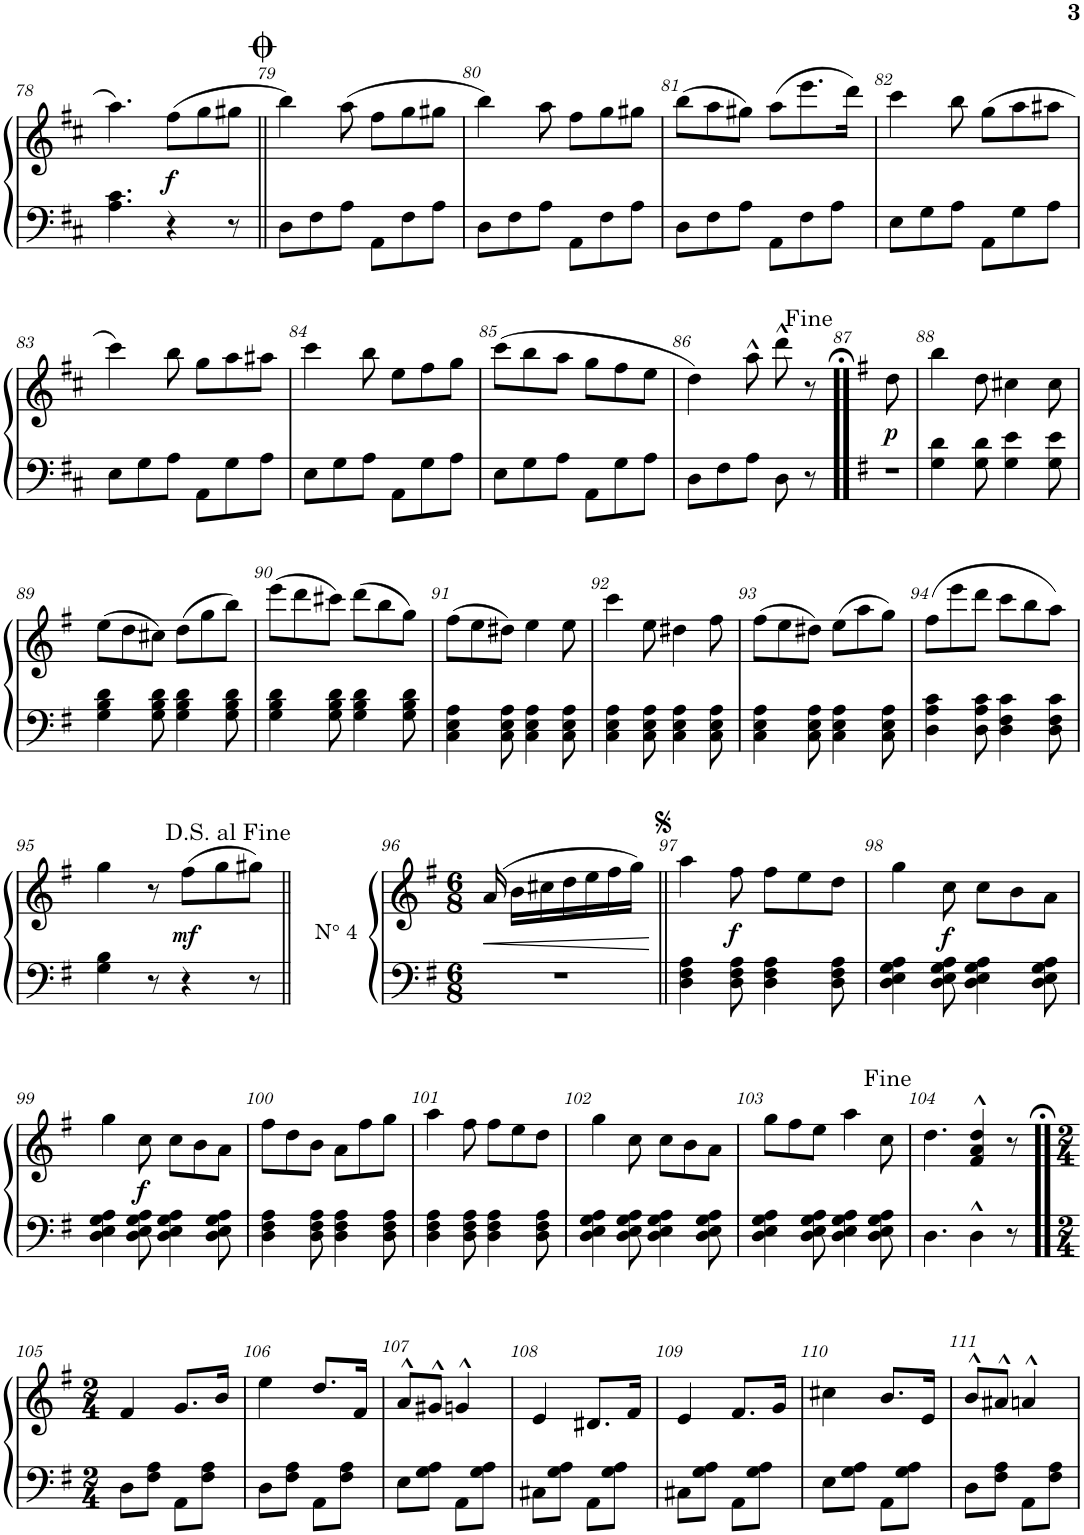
**kern	**kern	**dynam
*part1	*part1	*part1
*staff2	*staff1	*staff1/2
*I"Piano à queue	*	*
*I'Pia.	*	*
!!LO:PB:g=z
*clefF4	*clefG2	*
*k[f#c#]	*k[f#c#]	*
*M6/8	*M6/8	*
=78	=78	=78
4.A\ 4.c#\	4.aa\	.
!	!	!LO:DY:b
4r	(8ff#\L	f
.	8gg\	.
8r	8gg#X\J	.
=79||	=79||	=79||
8D\L	4bb\)	.
8F#\	.	.
8A\J	(8aa\	.
8AA\L	8ff#\L	.
8F#\	8gg\	.
8A\J	8gg#X\J	.
=80	=80	=80
8D\L	4bb\)	.
8F#\	.	.
8A\J	8aa\	.
8AA\L	8ff#\L	.
8F#\	8gg\	.
8A\J	8gg#X\J	.
=81	=81	=81
8D\L	(8bb\L	.
8F#\	8aa\	.
8A\J	8gg#X\J)	.
8AA\L	(8aa\L	.
8F#\	8.eee\	.
8A\J	.	.
.	16ddd\Jk)	.
=82	=82	=82
8E\L	4ccc#\	.
8G\	.	.
8A\J	8bb\	.
8AA\L	(8gg\L	.
8G\	8aa\	.
8A\J	8aa#X\J	.
!!LO:LB:g=z
=83	=83	=83
8E\L	4ccc#\)	.
8G\	.	.
8A\J	8bb\	.
8AA\L	8gg\L	.
8G\	8aa\	.
8A\J	8aa#X\J	.
=84	=84	=84
8E\L	4ccc#\	.
8G\	.	.
8A\J	8bb\	.
8AA\L	8ee\L	.
8G\	8ff#\	.
8A\J	8gg\J	.
=85	=85	=85
8E\L	(8ccc#\L	.
8G\	8bb\	.
8A\J	8aa\J	.
8AA\L	8gg\L	.
8G\	8ff#\	.
8A\J	8ee\J	.
=86	=86	=86
8D\L	4dd\)	.
8F#\	.	.
8A\J	8aa^^\	.
8D\	8ddd^^\	.
8r	8r	.
=87!!	=87!!	=87!!
*k[f#]	*k[f#]	*
!	!	!LO:DY:b
2.r	8dd\	p
.	2ryy	.
.	8ryy	.
=88	=88	=88
4G\ 4d\	4bb\	.
8G\ 8d\	8dd\	.
4G\ 4e\	4cc#X\	.
8G\ 8e\	8cc#\	.
!!LO:LB:g=z
=89	=89	=89
4G\ 4B\ 4d\	(8ee\L	.
.	8dd\	.
8G\ 8B\ 8d\	8cc#X\J)	.
4G\ 4B\ 4d\	(8dd\L	.
.	8gg\	.
8G\ 8B\ 8d\	8bb\J)	.
=90	=90	=90
4G\ 4B\ 4d\	(8eee\L	.
.	8ddd\	.
8G\ 8B\ 8d\	8ccc#X\J)	.
4G\ 4B\ 4d\	(8ddd\L	.
.	8bb\	.
8G\ 8B\ 8d\	8gg\J)	.
=91	=91	=91
4C\ 4E\ 4A\	(8ff#\L	.
.	8ee\	.
8C\ 8E\ 8A\	8dd#X\J)	.
4C\ 4E\ 4A\	4ee\	.
8C\ 8E\ 8A\	8ee\	.
=92	=92	=92
4C\ 4E\ 4A\	4ccc\	.
8C\ 8E\ 8A\	8ee\	.
4C\ 4E\ 4A\	4dd#X\	.
8C\ 8E\ 8A\	8ff#\	.
=93	=93	=93
4C\ 4E\ 4A\	(8ff#\L	.
.	8ee\	.
8C\ 8E\ 8A\	8dd#X\J)	.
4C\ 4E\ 4A\	(8ee\L	.
.	8aa\	.
8C\ 8E\ 8A\	8gg\J)	.
=94	=94	=94
4D\ 4A\ 4c\	(8ff#\L	.
.	8eee\	.
8D\ 8A\ 8c\	8ddd\J	.
4D\ 4F#\ 4c\	8ccc\L	.
.	8bb\	.
8D\ 8F#\ 8c\	8aa\J)	.
!!LO:LB:g=z
=95	=95	=95
4G\ 4B\	4gg\	.
8r	8r	.
!	!	!LO:DY:b
4r	(8ff#\L	mf
.	8gg\	.
8r	8gg#X\J)	.
=96||	=96||	=96||
*M6/8	*M6/8	*
!	!	!LO:HP:b
2.r	(16a/	<
.	16b\LL	.
.	16cc#X\	.
.	16dd\	.
.	16ee\	.
.	16ff#\	.
.	16gg\JJ)	.
.	4ryy	[
.	16ryy	.
=97||	=97||	=97||
4D\ 4F#\ 4A\	4aa\	.
!	!	!LO:DY:b
8D\ 8F#\ 8A\	8ff#\	f
4D\ 4F#\ 4A\	8ff#\L	.
.	8ee\	.
8D\ 8F#\ 8A\	8dd\J	.
=98	=98	=98
4D\ 4E\ 4G\ 4A\	4gg\	.
!	!	!LO:DY:b
8D\ 8E\ 8G\ 8A\	8cc\	f
4D\ 4E\ 4G\ 4A\	8cc\L	.
.	8b\	.
8D\ 8E\ 8G\ 8A\	8a\J	.
!!LO:LB:g=z
=99	=99	=99
4D\ 4E\ 4G\ 4A\	4gg\	.
!	!	!LO:DY:b
8D\ 8E\ 8G\ 8A\	8cc\	f
4D\ 4E\ 4G\ 4A\	8cc\L	.
.	8b\	.
8D\ 8E\ 8G\ 8A\	8a\J	.
=100	=100	=100
4D\ 4F#\ 4A\	8ff#\L	.
.	8dd\	.
8D\ 8F#\ 8A\	8b\J	.
4D\ 4F#\ 4A\	8a\L	.
.	8ff#\	.
8D\ 8F#\ 8A\	8gg\J	.
=101	=101	=101
4D\ 4F#\ 4A\	4aa\	.
8D\ 8F#\ 8A\	8ff#\	.
4D\ 4F#\ 4A\	8ff#\L	.
.	8ee\	.
8D\ 8F#\ 8A\	8dd\J	.
=102	=102	=102
4D\ 4E\ 4G\ 4A\	4gg\	.
8D\ 8E\ 8G\ 8A\	8cc\	.
4D\ 4E\ 4G\ 4A\	8cc\L	.
.	8b\	.
8D\ 8E\ 8G\ 8A\	8a\J	.
=103	=103	=103
4D\ 4E\ 4G\ 4A\	8gg\L	.
.	8ff#\	.
8D\ 8E\ 8G\ 8A\	8ee\J	.
4D\ 4E\ 4G\ 4A\	4aa\	.
8D\ 8E\ 8G\ 8A\	8cc\	.
=104	=104	=104
4.D\	4.dd\	.
4D^^\	4f#/^^ 4a/^^ 4dd/^^	.
8r	8r	.
!!LO:LB:g=z
=105!!	=105!!	=105!!
*M2/4	*M2/4	*
8D\L	4f#/	.
8F#\ 8A\J	.	.
8AA\L	8.g/L	.
8F#\ 8A\J	.	.
.	16b/Jk	.
=106	=106	=106
8D\L	4ee\	.
8F#\ 8A\J	.	.
8AA\L	8.dd/L	.
8F#\ 8A\J	.	.
.	16f#/Jk	.
=107	=107	=107
8E\L	8a^^/L	.
8G\ 8A\J	8g#X^^/J	.
8AA\L	4gn^^/	.
8G\ 8A\J	.	.
=108	=108	=108
8C#X\L	4e/	.
8G\ 8A\J	.	.
8AA\L	8.d#X/L	.
8G\ 8A\J	.	.
.	16f#/Jk	.
=109	=109	=109
8C#X\L	4e/	.
8G\ 8A\J	.	.
8AA\L	8.f#/L	.
8G\ 8A\J	.	.
.	16g/Jk	.
=110	=110	=110
8E\L	4cc#X\	.
8G\ 8A\J	.	.
8AA\L	8.b/L	.
8G\ 8A\J	.	.
.	16e/Jk	.
=111	=111	=111
8D\L	8b^^/L	.
8F#\ 8A\J	8a#X^^/J	.
8AA\L	4an^^/	.
8F#\ 8A\J	.	.
=	=	=
*-	*-	*-
